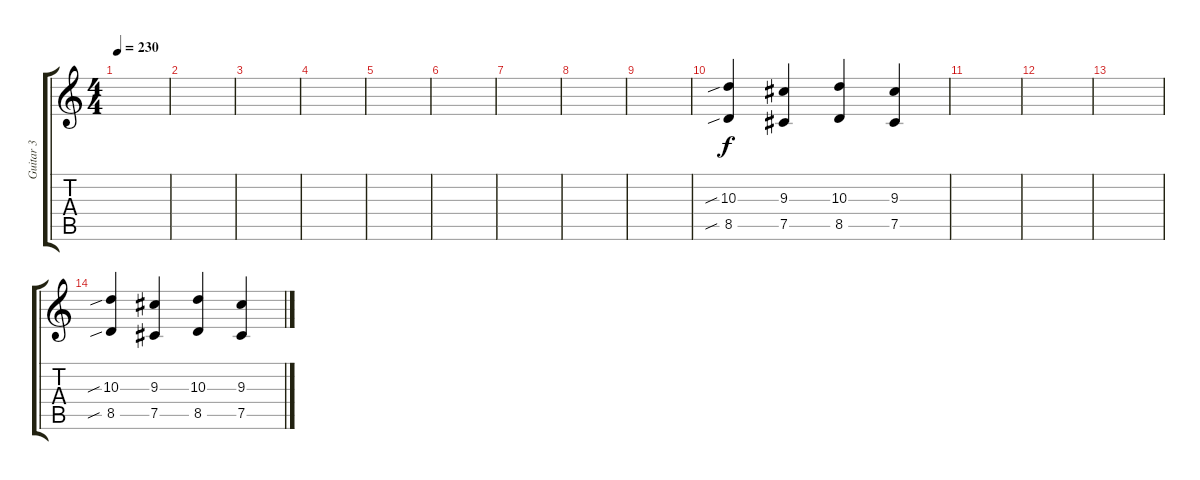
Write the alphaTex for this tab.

\track ("Guitar 3" "Guitar 3") {instrument distortionguitar}
\staff {score tabs}
\tuning (Db4 Ab3 E3 B2 Gb2 Db2) {hide}
\ts (4 4)
\tempo 230
\clef g2
\ks c
|
|
|
|
|
|
|
|
|
(10.3{sib} 8.5{sib}).4 (9.3 7.5).4 (10.3 8.5).4 (9.3 7.5).4 |
|
|
|
(10.3{sib} 8.5{sib}).4 (9.3 7.5).4 (10.3 8.5).4 (9.3 7.5).4
